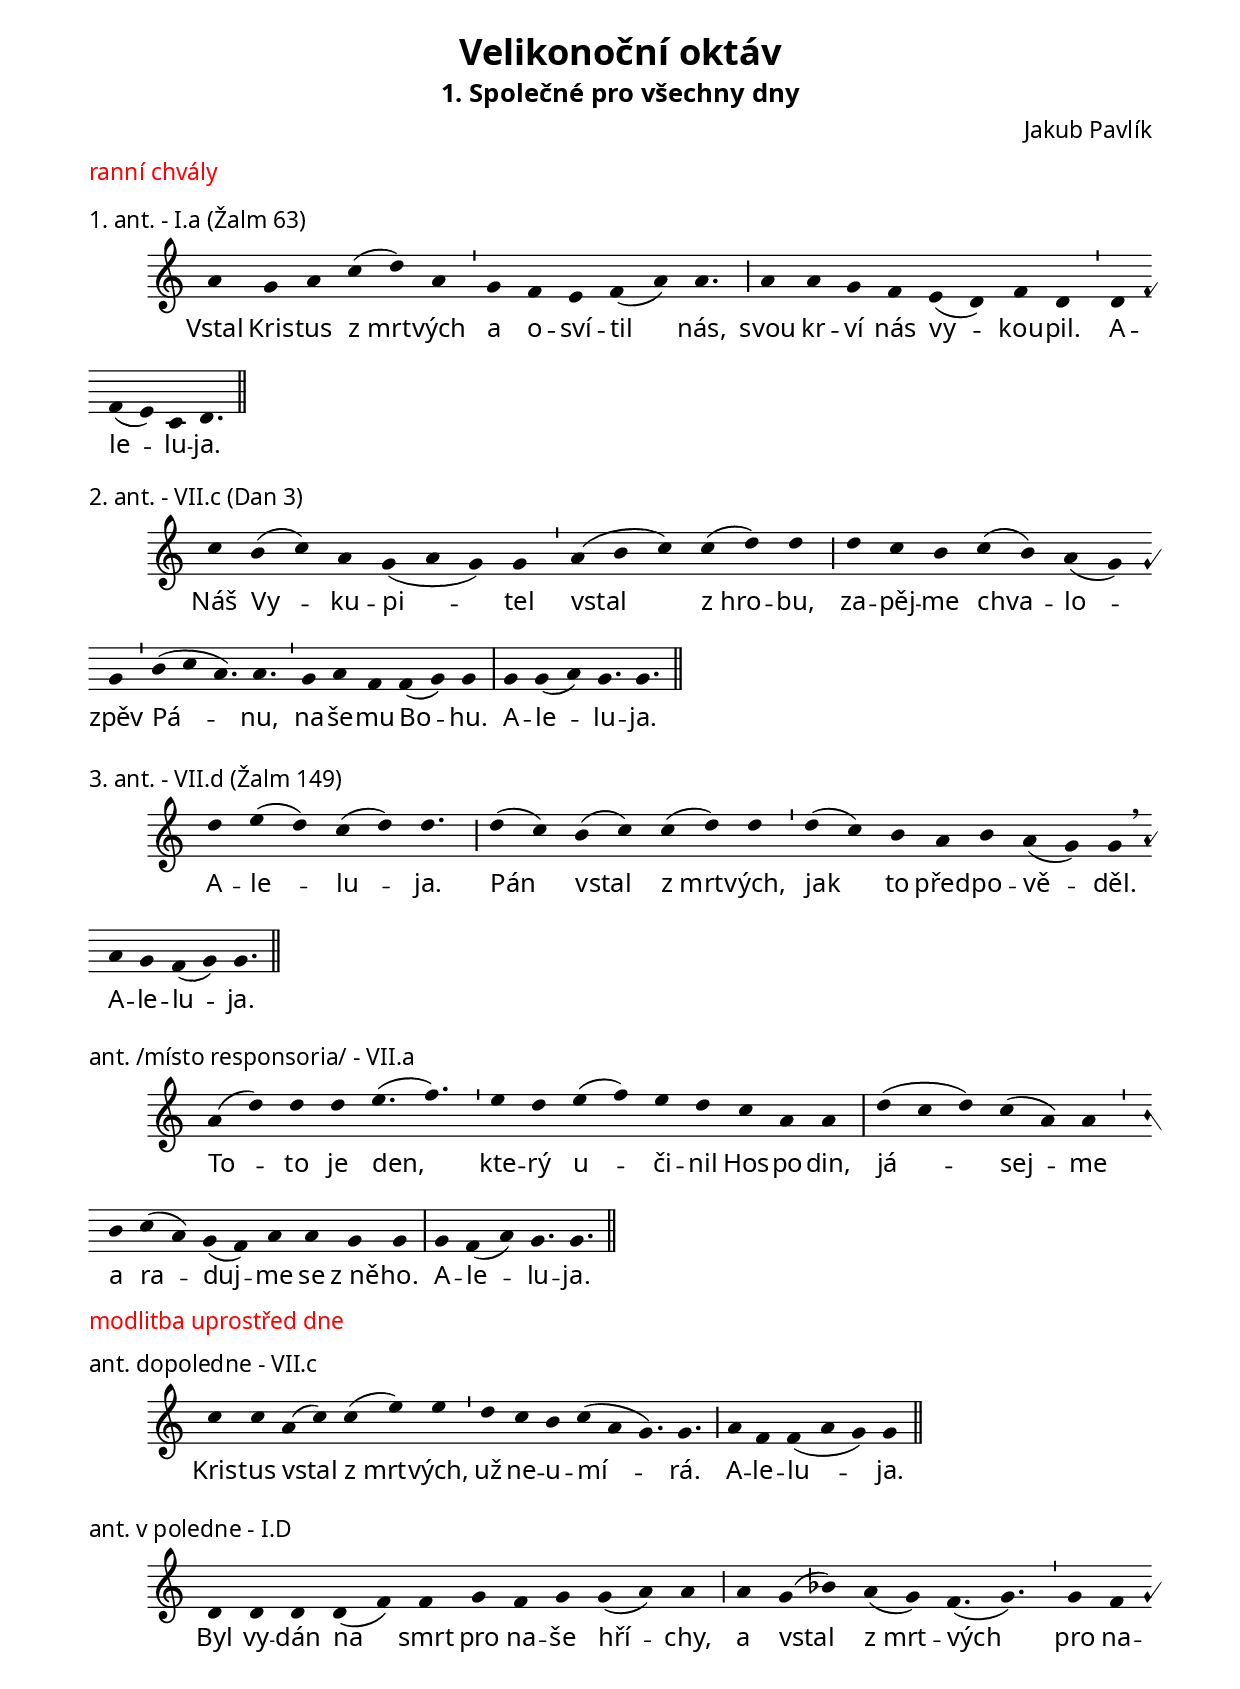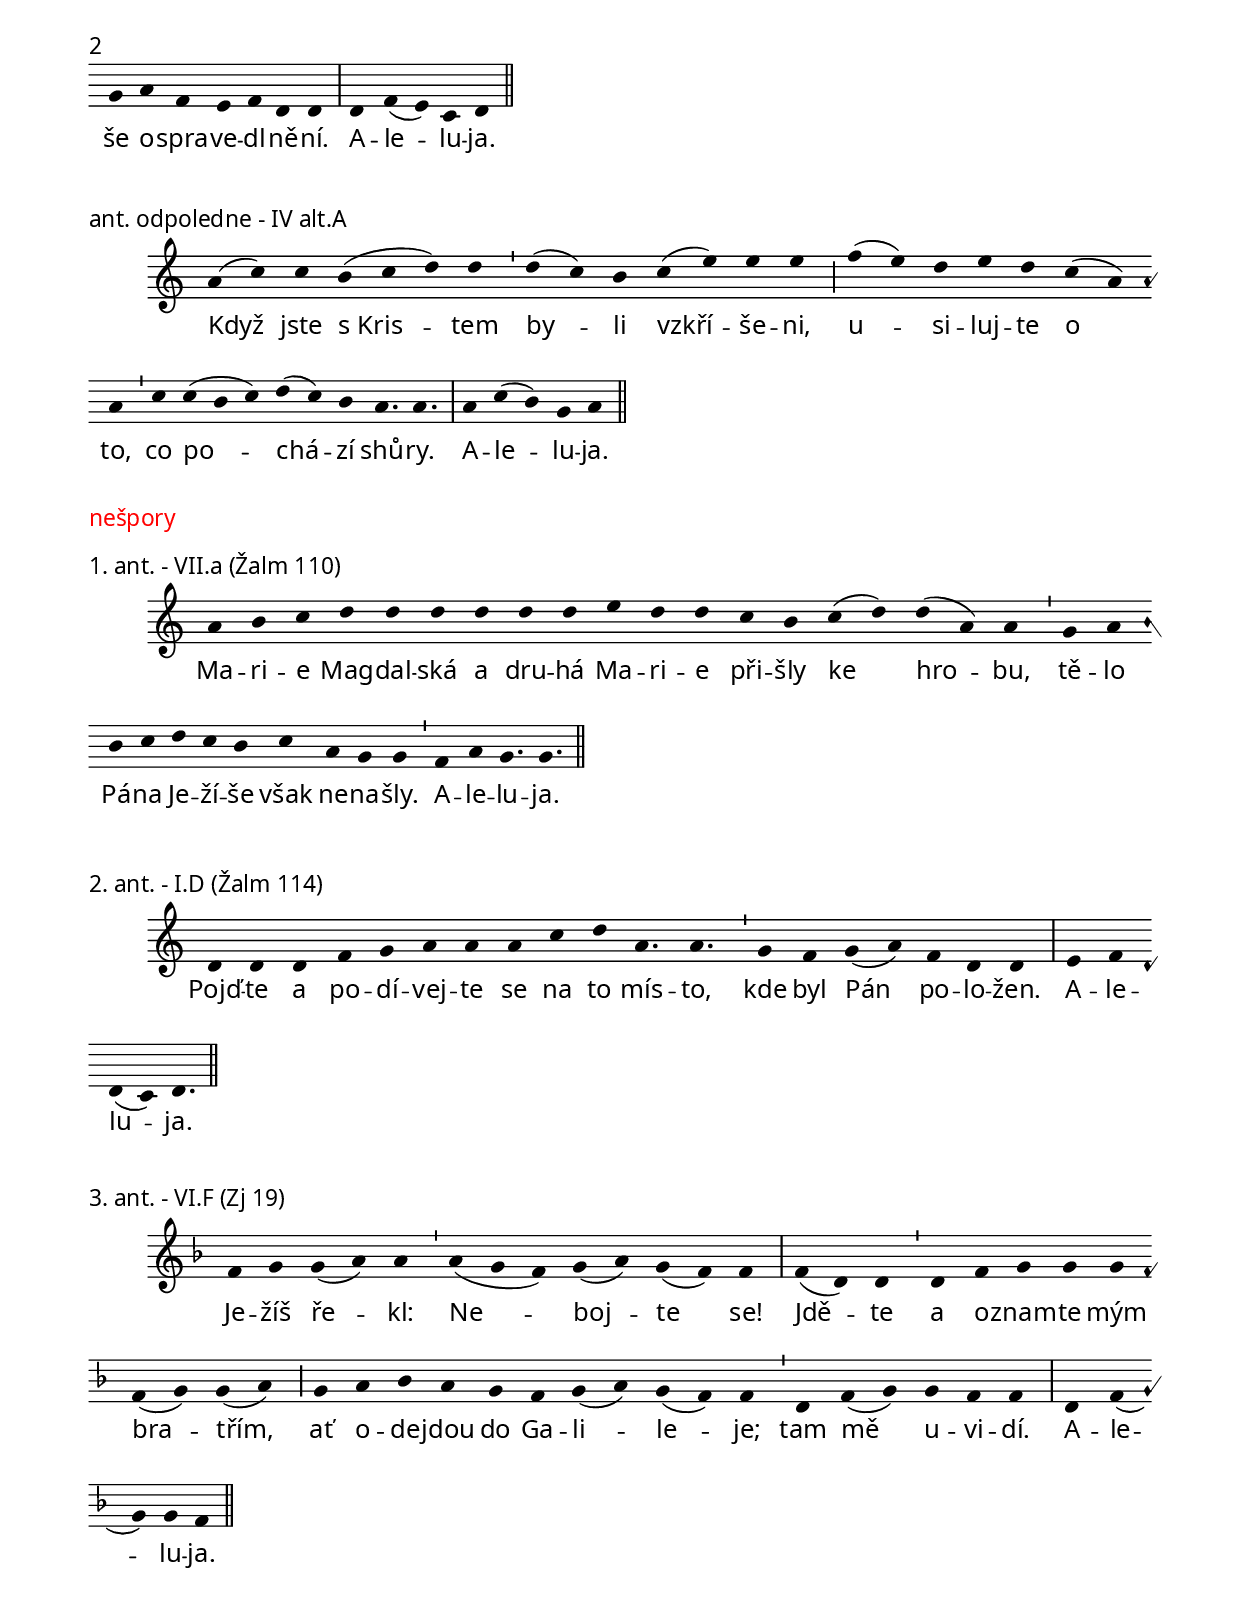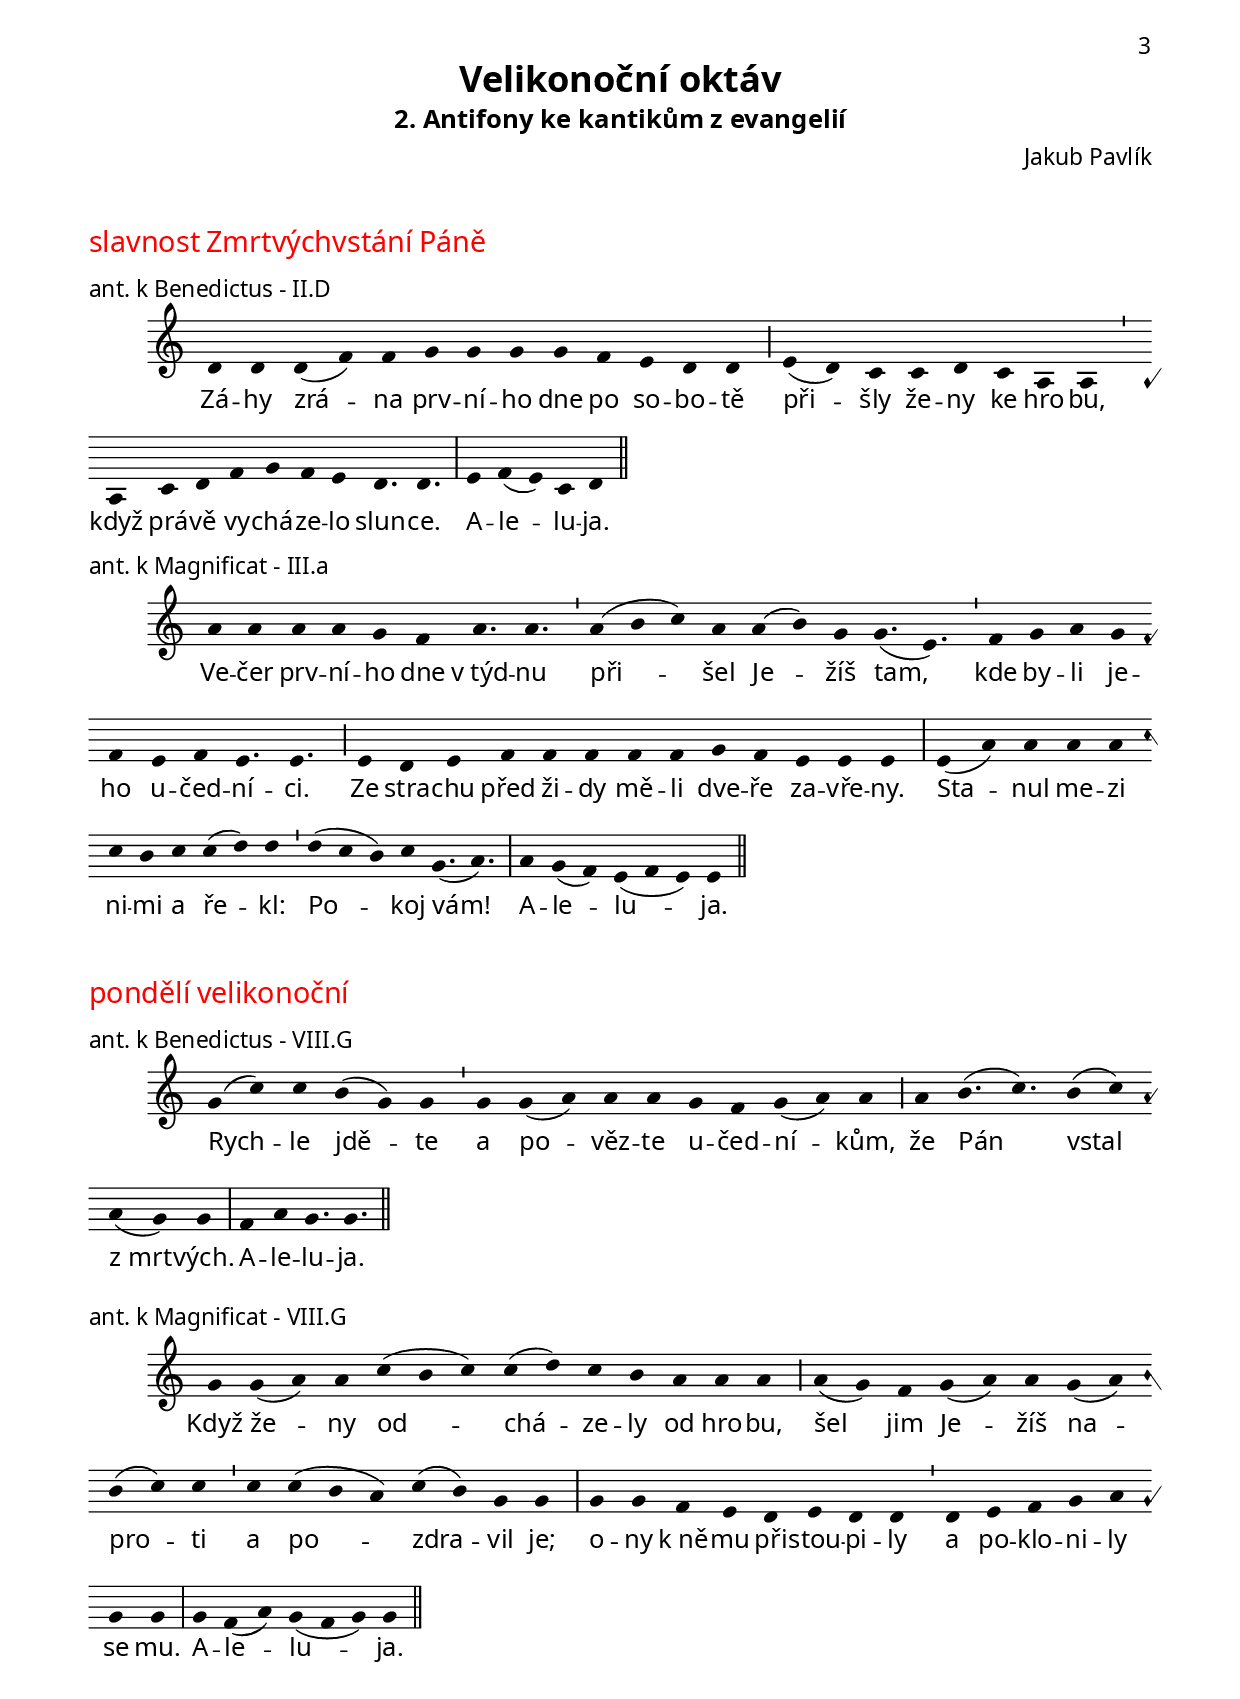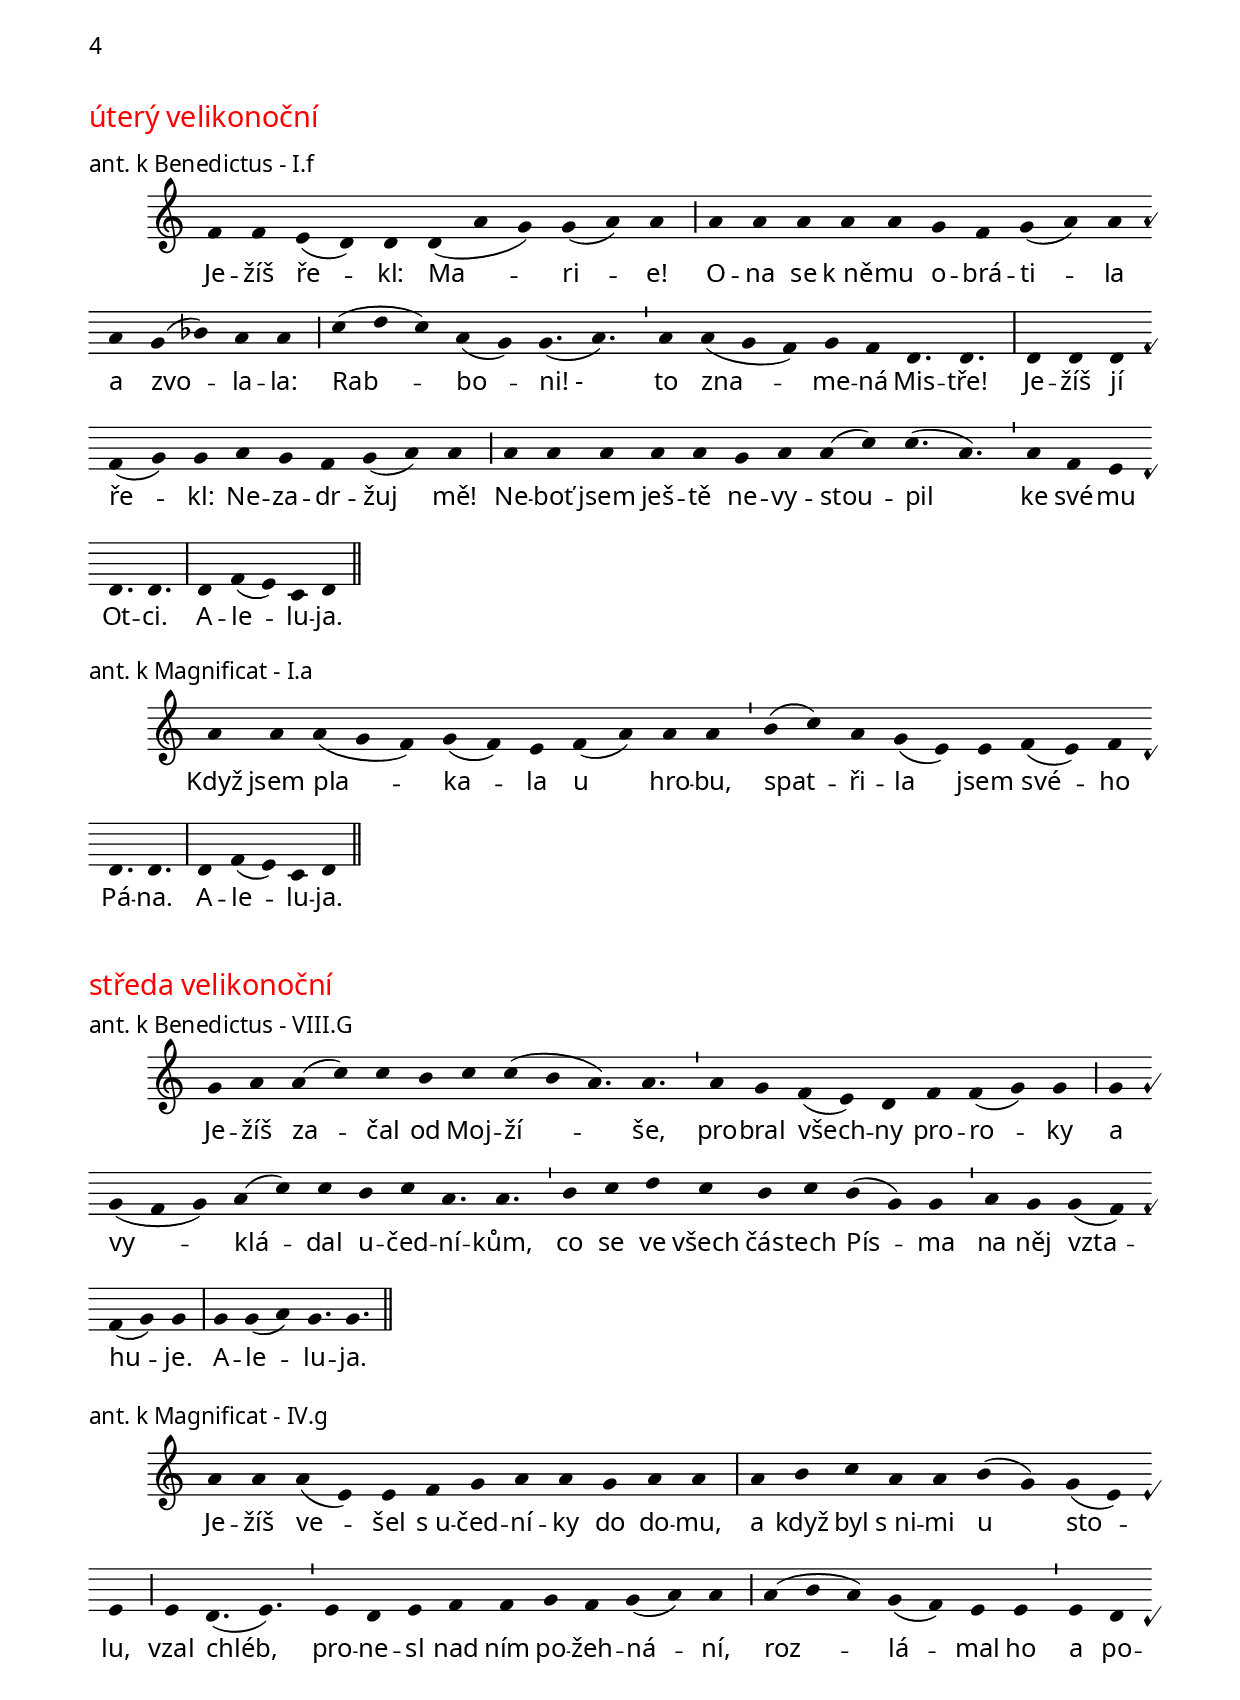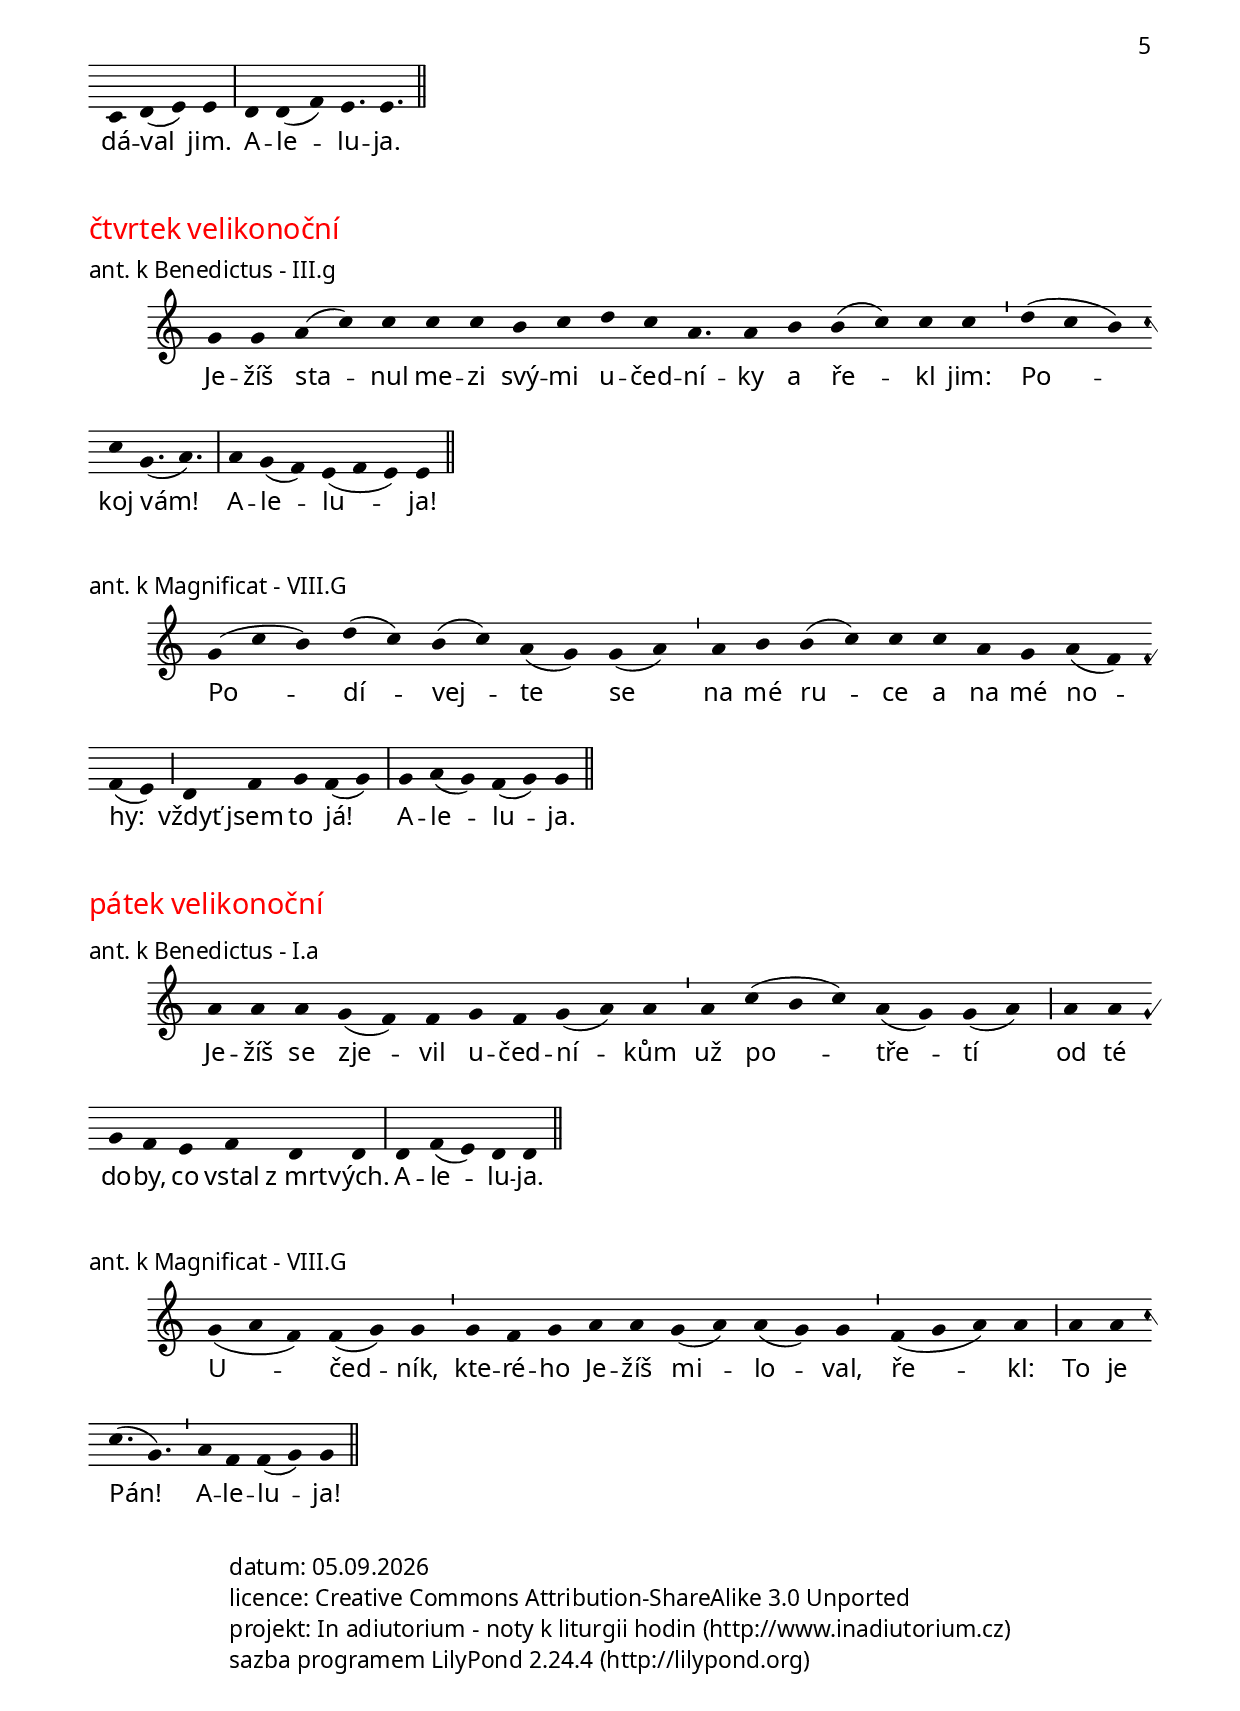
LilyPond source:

\version "2.12.3"

\header {
  title = "Velikonoční oktáv"
  composer = "Jakub Pavlík"
}

\include "spolecne.ly"

\bookpart {
  \header {
   subtitle = "1. Společné pro všechny dny" 
  }

\markup {\nadpisHodinka {"ranní chvály"}}

\score {
  \relative c'' {
    \choralniRezim
    a4 g a c( d) a \barMin g f e f( a) a4. \barMaior
    a4 a g f e( d) f d \barMin
    d4 f( e) c d4. \barFinalis
  }
  \addlyrics {
    Vstal Kris -- tus z_mrt -- vých a o -- sví -- til nás,
    svou kr -- ví nás vy -- kou -- pil.
    A -- le -- lu -- ja.
  }
  \header {
    quid = "1. ant."
    modus = "I"
    differentia = "a" 
    psalmus = "Žalm 63"
    piece = \markup {\sestavTitulek}
  }
}

\score {
  \relative c'' {
    \choralniRezim
    c4 b( c) a g( a g) g \barMin a( b c) c( d) d \barMaior
    d c b c( b) a( g) g \barMin
    b( c a4.) a \barMin g4 a f f( g) g \barMax
    g g( a) g4. g \barFinalis
  }
  \addlyrics {
    Náš Vy -- ku -- pi -- tel vstal z_hro -- bu, 
    za -- pěj -- me chva -- lo -- zpěv
    Pá -- nu, na -- še -- mu Bo -- hu.
    A -- le -- lu -- ja.
  }
  \header {
    quid = "2. ant."
    modus = "VII"
    differentia = "c" 
    psalmus = "Dan 3"
    piece = \markup {\sestavTitulek}
  }
}

\score {
  \relative c'' {
    \choralniRezim
    d4 e( d) c( d) d4. \barMaior
    d4( c) b( c) c( d) d \barMin 
    d( c) b a b a( g) g \breathe
    a4 g f( g) g4. \bar "||"
  }
  \addlyrics {
    A -- le -- lu -- ja. Pán vstal z_mrt -- vých, 
    jak to před -- po -- vě -- děl.
    A -- le -- lu -- ja.
  }
  \header {
    quid = "3. ant."
    modus = "VII"
    differentia = "d" 
    psalmus = "Žalm 149"
    piece = \markup {\sestavTitulek}
  }
}

\score {
  \relative c'' {
    \choralniRezim
    a4( d) d d e4.( f) \barMin
    e4 d e( f) e d c a a \barMax
    d( c d ) c( a) a \barMin
    b c( a) g( f) a a g g \barMax
    g f( a) g4. g \barFinalis
  }
  \addlyrics {
    To -- to je den,
    kte -- rý u -- či -- nil Hos -- po -- din,
    já -- sej -- me 
    a ra -- duj -- me se z_ně -- ho.
    A -- le -- lu -- ja.
  }
  \header {
    quid = "ant. /místo responsoria/"
    modus = "VII"
    differentia = "a" 
    psalmus = ""
    id = "paschoctant"
    fons = "Z materiálu pro kompletář."
    piece = \markup {\sestavTitulekBezZalmu}
  }
}

\markup {\nadpisHodinka {"modlitba uprostřed dne"}}

\score {
  \relative c'' {
    \choralniRezim
    c4 c a( c) c( e) e \barMin
    d c b c( a g4.) g \barMaior
    a4 f f( a g) g \barFinalis
  }
  \addlyrics {
    Kris -- tus vstal z_mrt -- vých, už ne -- u -- mí -- rá. 
    A -- le -- lu -- ja.
  }
  \header {
    quid = "ant. dopoledne"
    modus = "VII"
    differentia = "c" 
    psalmus = ""
    piece = \markup {\sestavTitulekBezZalmu}
  }
}

\score {
  \relative c' {
    \choralniRezim
    d4 d d d( f) f g f g g( a) a \barMaior
    a g( bes) a( g) f4.( g) \barMin
    g4 f g a f e f d d \barMax
    d f( e) c d \barFinalis
  }
  \addlyrics {
    Byl vy -- dán na smrt pro na -- še hří -- chy,
    a vstal z_mrt -- vých
    pro na -- še o -- spra -- ve -- dl -- ně -- ní.
    A -- le -- lu -- ja.
  }
  \header {
    quid = "ant. v poledne"
    modus = "I"
    differentia = "D" 
    psalmus = ""
    piece = \markup {\sestavTitulekBezZalmu}
  }
}

\score {
  \relative c'' {
    \choralniRezim
    a( c) c b( c d) d \barMin
    d( c) b c( e) e e \barMaior
    f( e) d e d c( a) a \barMin
    c c( b c) d( c) b a4. a \barMax
    a4 c( b) g a \barFinalis
  }
  \addlyrics {
    Když jste s_Kris -- tem 
    by -- li vzkří -- še -- ni,
    u -- si -- luj -- te o to,
    co po -- chá -- zí shů -- ry.
    A -- le -- lu -- ja.
  }
  \header {
    quid = "ant. odpoledne"
    modus = "IV alt"
    differentia = "A" 
    psalmus = ""
    piece = \markup {\sestavTitulekBezZalmu}
  }
}

\markup {\nadpisHodinka {"nešpory"}}

\score {
  \relative c'' {
    \choralniRezim
    a4 b c d d d d d d e d d c b c( d) d( a) a \barMin 
    g4 a b c d c b c a g g  \barMin
    f a g4. g \barFinalis
  }
  \addlyrics {
    Ma -- ri -- e Mag -- dal -- ská a dru -- há Ma -- ri -- e
    při -- šly ke hro -- bu, tě -- lo Pá -- na Je -- ží -- še však ne -- na -- šly.
    A -- le -- lu -- ja.
  }
  \header {
    quid = "1. ant."
    modus = "VII"
    differentia = "a" 
    psalmus = "Žalm 110"
    piece = \markup {\sestavTitulek}
  }
}

\score {
  \relative c' {
    \choralniRezim
    d4 d d f g a a a c d a4. a \barMin
    g4 f g( a) f d d \barMax
    e4 f d( c) d4. \barFinalis
  }
  \addlyrics {
    Pojď -- te a po -- dí -- vej -- te se na to mís -- to, 
    kde byl Pán po -- lo -- žen.
    A -- le -- lu -- ja.
  }
  \header {
    quid = "2. ant."
    modus = "I"
    differentia = "D" 
    psalmus = "Žalm 114"
    piece = \markup {\sestavTitulek}
  }
}

\score {
  \relative c' {
    \choralniRezim
    \key f \major
    f4 g g( a) a \barMin a( g f) g( a) g( f) f \barMax
    f( d) d \barMin d f g g g f( g) g( a) \barMaior
    g a bes a g f g( a) g( f) f \barMin
    d f( g) g f f \barMax
    d f( g) g f \bar "||"
  }
  \addlyrics {
    Je -- žíš ře -- kl: Ne -- boj -- te se! 
    Jdě -- te a o -- znam -- te mým bra -- třím,
    ať o -- de -- jdou do Ga -- li -- le -- je;
    tam mě u -- vi -- dí.
    A -- le -- lu -- ja.
  }
  \header {
    quid = "3. ant."
    modus = "VI"
    differentia = "F" 
    psalmus = "Zj 19"
    piece = \markup {\sestavTitulek}
  }
}
}

\bookpart {
  \header {
    subtitle = "2. Antifony ke kantikům z evangelií" 
  }
 
  \markup\nadpisDen {slavnost Zmrtvýchvstání Páně}
 
  \score {
    \relative c' {
      \choralniRezim
      d4 d d( f) f g g g g f e d d \barMaior
      e( d) c c d c a a \barMin
      a c d f g f e d4. d \barMax
      e4 f( e) c d \barFinalis
    }
    \addlyrics {
      Zá -- hy zrá -- na prv -- ní -- ho dne po so -- bo -- tě
      při -- šly že -- ny ke hro -- bu,
      když prá -- vě vy -- chá -- ze -- lo slun -- ce.
      A -- le -- lu -- ja.
    }
    \header {
      quid = "ant. k Benedictus"
      modus = "II"
      differentia = "D" 
      psalmus = ""
      id = ""
      piece = \markup {\sestavTitulekBezZalmu}
    }
  }
  
  \score {
    \relative c'' {
      \choralniRezim
      a4 a a a g f a4. a \barMin
      a4( b c) a a( b) g g4.( e) \barMin
      f4 g a g f e f e4. e \barMaior
      e4 d e f f f f f g f e e e \barMax
      
      e( a) a a a c b c c( d) d \barMin
      d( c b) c g4.( a) \barMax
      
      a4 g( f) e( f e) e \barFinalis
    }
    \addlyrics {
      Ve -- čer prv -- ní -- ho dne v_týd -- nu
      při -- šel Je -- žíš tam,
      kde by -- li je -- ho u -- čed -- ní -- ci.
      Ze stra -- chu před ži -- dy mě -- li dve -- ře za -- vře -- ny.
      
      Sta -- nul me -- zi ni -- mi a ře -- kl:
      Po -- koj vám!
      
      A -- le -- lu -- ja.
    }
    \header {
      quid = "ant. k Magnificat"
      modus = "III"
      differentia = "a" 
      psalmus = ""
      id = ""
      piece = \markup {\sestavTitulekBezZalmu}
    }
  }
  
  \markup\nadpisDen {pondělí velikonoční}
  
  \score {
    \relative c'' {
      \choralniRezim
      g4( c) c b( g) g \barMin
      g g( a) a a g f g( a) a \barMaior
      a b4.( c) b4( c) a( g) g \barMax
      f a g4. g \barFinalis
    }
    \addlyrics {
      Rych -- le jdě -- te
      a po -- věz -- te u -- čed -- ní -- kům,
      že Pán vstal z_mrt -- vých.
      A -- le -- lu -- ja.
    }
    \header {
      quid = "ant. k Benedictus"
      modus = "VIII"
      differentia = "G" 
      psalmus = ""
      id = ""
      piece = \markup {\sestavTitulekBezZalmu}
    }
  }
  
  \score {
    \relative c'' {
      \choralniRezim
      g4 g( a) a c( b c) c( d) c b a a a \barMaior
      a( g) f g( a) a g( a) b( c) c \barMin
      c c( b a) c( b) g g \barMax
      
      g g f e d e d d \barMin
      d e f g a g g \barMax
      
      g f( a) g( f g) g \barFinalis
    }
    \addlyrics {
      Když že -- ny od -- chá -- ze -- ly od hro -- bu,
      šel jim Je -- žíš na -- pro -- ti a po -- zdra -- vil je;
      
      o -- ny k_ně -- mu při -- stou -- pi -- ly
      a po -- klo -- ni -- ly se mu.
      
      A -- le -- lu -- ja.
    }
    \header {
      quid = "ant. k Magnificat"
      modus = "VIII"
      differentia = "G" 
      psalmus = ""
      id = ""
      piece = \markup {\sestavTitulekBezZalmu}
    }
  }
  
  \markup\nadpisDen {úterý velikonoční}
  
  \score {
    \relative c' {
      \choralniRezim
      f4 f e( d) d d( a' g) g( a) a \barMaior
      a a a a a g f g( a) a
      a g( bes) a a \barMaior
      c( d c) a( g) g4.( a) \barMin
      a4 a( g f) g f d4. d \barMax
      
      d4 d d f( g) g
      a g f g( a) a \barMaior
      a a a a a g a a( c) c4.( a) \barMin
      a4 f e d4. d \barMax
      
      d4 f( e) c d \barFinalis
    }
    \addlyrics {
      Je -- žíš ře -- kl: Ma -- ri -- e!
      O -- na se k_ně -- mu o -- brá -- ti -- la 
      a zvo -- la -- la: 
      Rab -- bo -- ni!_- 
      to zna -- me -- ná Mis -- tře!
      
      Je -- žíš jí ře -- kl:
      Ne -- za -- dr -- žuj mě!
      Ne -- boť jsem ješ -- tě ne -- vy -- stou -- pil
      ke své -- mu Ot -- ci.
      
      A -- le -- lu -- ja.
    }
    \header {
      quid = "ant. k Benedictus"
      modus = "I"
      differentia = "f" 
      psalmus = ""
      id = ""
      piece = \markup {\sestavTitulekBezZalmu}
    }
  }
  
  \score {
    \relative c'' {
      \choralniRezim
      a4 a a( g f) g( f) e f( a) a a \barMin
      b( c) a g( e) e f( e) f d4. d \barMax
      d4 f( e) c d \barFinalis
    }
    \addlyrics {
      Když jsem pla -- ka -- la u hro -- bu,
      spat -- ři -- la jsem své -- ho Pá -- na.
      A -- le -- lu -- ja.
    }
    \header {
      quid = "ant. k Magnificat"
      modus = "I"
      differentia = "a" 
      psalmus = ""
      id = ""
      piece = \markup {\sestavTitulekBezZalmu}
    }
  }
  
  \markup\nadpisDen {středa velikonoční}
  
  \score {
    \relative c'' {
      \choralniRezim
      g4 a a( c) c b c c( b a4.) a \barMin
      a4 g f( e) d f f( g) g \barMaior
      
      g g( f g) a( c) c b c a4. a \barMin
      b4 c d c b c b( g) g \barMin
      a4 g g( f) f( g) g \barMax
      
      g g( a) g4. g \barFinalis
    }
    \addlyrics {
      Je -- žíš za -- čal od Moj -- ží -- še,
      pro -- bral všech -- ny pro -- ro -- ky
      
      a vy -- klá -- dal u -- čed -- ní -- kům,
      co se ve všech čás -- tech Pís -- ma 
      na něj vzta -- hu -- je.
      A -- le -- lu -- ja.
    }
    \header {
      quid = "ant. k Benedictus"
      modus = "VIII"
      differentia = "G" 
      psalmus = ""
      id = ""
      piece = \markup {\sestavTitulekBezZalmu}
    }
  }
  
  \score {
    \relative c'' {
      \choralniRezim
      a4 a a( e) e f g a a g a a \barMax
      a b c a a b( g) g( e) e \barMaior
      e d4.( e) \barMin
      e4 d e f f g f g( a) a \barMaior
      a( b a) g( f) e e \barMin e d c d( e) e \barMax
      d d( f) e4. e \barFinalis
    }
    \addlyrics {
      Je -- žíš ve -- šel s_u -- čed -- ní -- ky do do -- mu,
      a když byl s_ni -- mi u sto -- lu,
      vzal chléb,
      pro -- ne -- sl nad ním po -- žeh -- ná -- ní,
      roz -- lá -- mal ho a po -- dá -- val jim.
      A -- le -- lu -- ja.
    }
    \header {
      quid = "ant. k Magnificat"
      modus = "IV"
      differentia = "g" 
      psalmus = ""
      id = ""
      piece = \markup {\sestavTitulekBezZalmu}
    }
  }
  
  \markup\nadpisDen {čtvrtek velikonoční}
  
  \score {
    \relative c'' {
      \choralniRezim
      g4 g a( c) c c c b c d c a4. a4
      b b( c) c c \barMin
      d( c b) c g4.( a) \barMax
      
      a4 g( f) e( f e) e \barFinalis
    }
    \addlyrics {
      Je -- žíš sta -- nul me -- zi svý -- mi u -- čed -- ní -- ky
      a ře -- kl jim:
      Po -- koj vám!
      A -- le -- lu -- ja!
    }
    \header {
      quid = "ant. k Benedictus"
      modus = "III"
      differentia = "g" 
      psalmus = ""
      id = ""
      fons = "závěrečná část melodie podle antifony k Magnificat slavnosti Zmrtvýchvstání - v tomto souboru"
      piece = \markup {\sestavTitulekBezZalmu}
    }
  }
  
  \score {
    \relative c'' {
      \choralniRezim
      g4( c b) d( c) b( c) a( g) g( a) \barMin
      a b b( c) c c a g a( f) f( e) \barMaior
      d f g f( g) \barMax
      g a( g) f( g) g \barFinalis
    }
    \addlyrics {
      Po -- dí -- vej -- te 
      se na mé ru -- ce a na mé no -- hy:
      vždyť jsem to já!
      A -- le -- lu -- ja.
    }
    \header {
      quid = "ant. k Magnificat"
      modus = "VIII"
      differentia = "G" 
      psalmus = ""
      id = ""
      piece = \markup {\sestavTitulekBezZalmu}
    }
  }
  
  \markup\nadpisDen {pátek velikonoční}
  
  \score {
    \relative c'' {
      \choralniRezim
      a4 a a g( f) f g f g( a) a \barMin
      a c( b c) a( g) g( a) \barMaior
      a a g f e f d d \barMax
      d f( e) d d \barFinalis 
    }
    \addlyrics {
      Je -- žíš se zje -- vil u -- čed -- ní -- kům
      už po -- tře -- tí
      od té do -- by, co vstal z_mrt -- vých.
      A -- le -- lu -- ja.
    }
    \header {
      quid = "ant. k Benedictus"
      modus = "I"
      differentia = "a" 
      psalmus = ""
      id = ""
      piece = \markup {\sestavTitulekBezZalmu}
    }
  }
  
  \score {
    \relative c'' {
      \choralniRezim
      g4( a f) f( g) g \barMin
      g f g a a g( a) a( g) g \barMin
      f( g a) a \barMaior
      a a c4.( g) \barMin
      a4 f f( g) g \barFinalis
    }
    \addlyrics {
      U -- čed -- ník,
      kte -- ré -- ho Je -- žíš mi -- lo -- val, 
      ře -- kl:
      To je Pán!
      A -- le -- lu -- ja!
    }
    \header {
      quid = "ant. k Magnificat"
      modus = "VIII"
      differentia = "G" 
      psalmus = ""
      id = ""
      piece = \markup {\sestavTitulekBezZalmu}
    }
  }
}